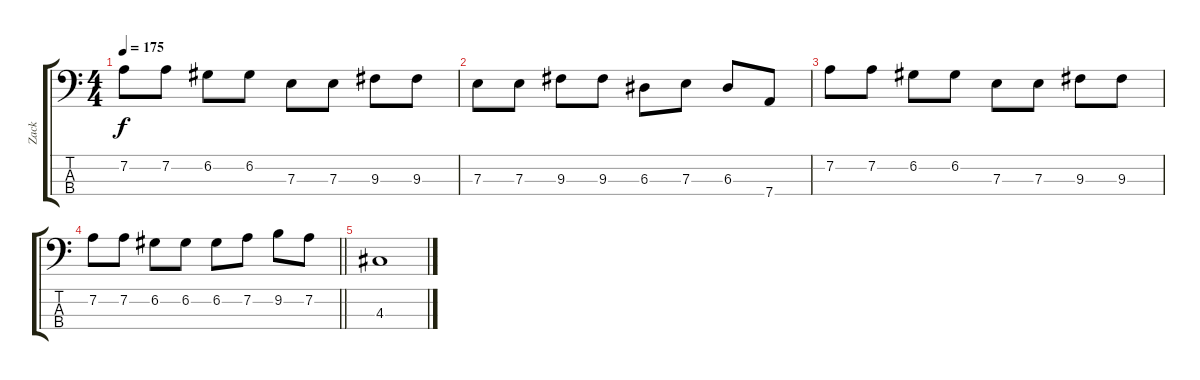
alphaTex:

\track ("Zack" "Zack") {instrument electricbassfinger}
\staff {score tabs}
\tuning (G2 D2 A1 D1) {hide}
\ts (4 4)
\tempo 175
\clef f4
\ks c
7.2.8{dy f} 7.2.8 6.2.8 6.2.8 7.3.8 7.3.8 9.3.8 9.3.8 |
7.3.8 7.3.8 9.3.8 9.3.8 6.3.8 7.3.8 6.3.8 7.4.8 |
7.2.8 7.2.8 6.2.8 6.2.8 7.3.8 7.3.8 9.3.8 9.3.8 |
\barLineRight lightlight
7.2.8 7.2.8 6.2.8 6.2.8 6.2.8 7.2.8 9.2.8 7.2.8 |
4.3.1
